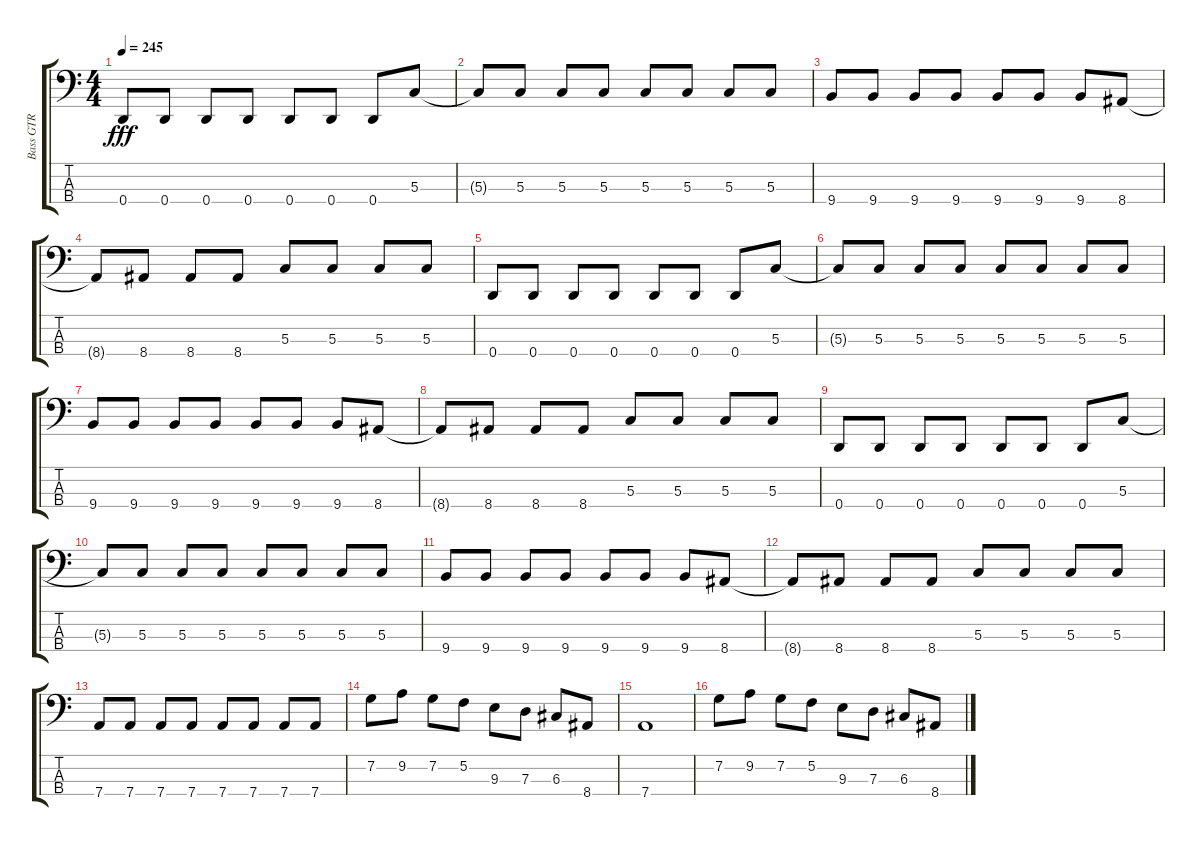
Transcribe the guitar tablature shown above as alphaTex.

\track ("Bass GTR" "Bass GTR") {instrument electricbassfinger}
\staff {score tabs}
\tuning (F2 C2 G1 D1) {hide}
\ts (4 4)
\tempo 245
\clef f4
\ks aminor
0.4.8{dy fff} 0.4.8 0.4.8 0.4.8 0.4.8 0.4.8 0.4.8 5.3.8 |
5.3{t}.8 5.3.8 5.3.8 5.3.8 5.3.8 5.3.8 5.3.8 5.3.8 |
9.4.8 9.4.8 9.4.8 9.4.8 9.4.8 9.4.8 9.4.8 8.4.8 |
8.4{t}.8 8.4.8 8.4.8 8.4.8 5.3.8 5.3.8 5.3.8 5.3.8 |
0.4.8 0.4.8 0.4.8 0.4.8 0.4.8 0.4.8 0.4.8 5.3.8 |
5.3{t}.8 5.3.8 5.3.8 5.3.8 5.3.8 5.3.8 5.3.8 5.3.8 |
9.4.8 9.4.8 9.4.8 9.4.8 9.4.8 9.4.8 9.4.8 8.4.8 |
8.4{t}.8 8.4.8 8.4.8 8.4.8 5.3.8 5.3.8 5.3.8 5.3.8 |
0.4.8 0.4.8 0.4.8 0.4.8 0.4.8 0.4.8 0.4.8 5.3.8 |
5.3{t}.8 5.3.8 5.3.8 5.3.8 5.3.8 5.3.8 5.3.8 5.3.8 |
9.4.8 9.4.8 9.4.8 9.4.8 9.4.8 9.4.8 9.4.8 8.4.8 |
8.4{t}.8 8.4.8 8.4.8 8.4.8 5.3.8 5.3.8 5.3.8 5.3.8 |
7.4.8 7.4.8 7.4.8 7.4.8 7.4.8 7.4.8 7.4.8 7.4.8 |
7.2.8 9.2.8 7.2.8 5.2.8 9.3.8 7.3.8 6.3.8 8.4.8 |
7.4.1 |
7.2.8 9.2.8 7.2.8 5.2.8 9.3.8 7.3.8 6.3.8 8.4.8
